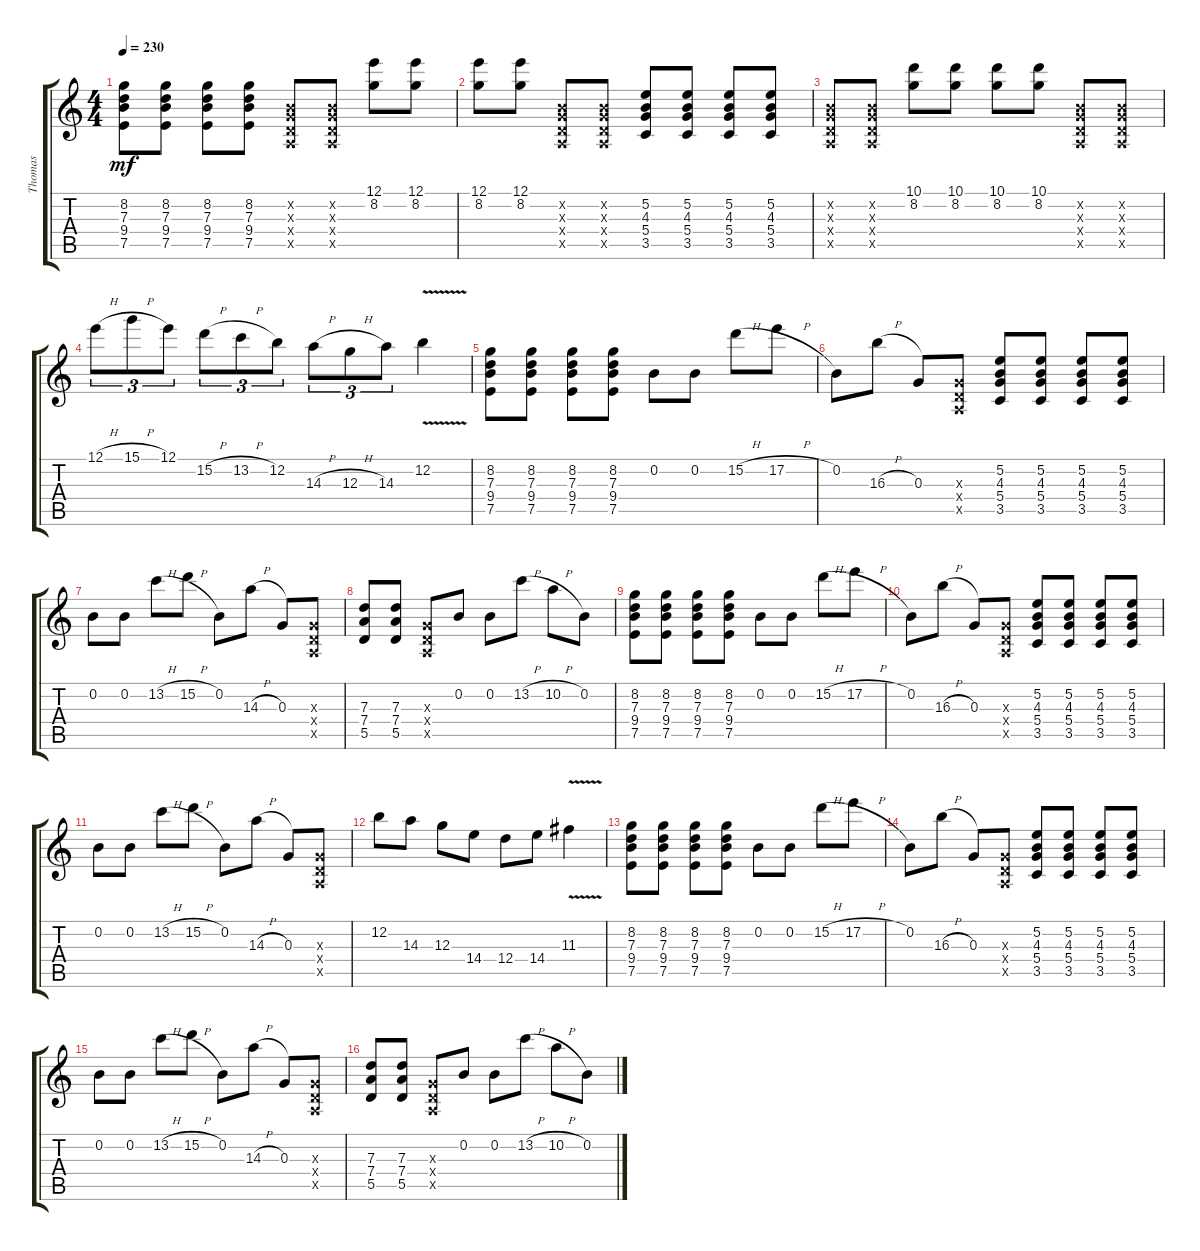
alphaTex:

\track ("Thomas" "Thomas") {instrument distortionguitar}
\staff {score tabs}
\tuning (E4 B3 G3 D3 A2 D2) {hide}
\ts (4 4)
\tempo 230
\clef g2
\ks c
(8.2 7.3 9.4 7.5).8{dy mf} (8.2 7.3 9.4 7.5).8 (8.2 7.3 9.4 7.5).8 (8.2 7.3 9.4 7.5).8 (0.2{x} 0.3{x} 0.4{x} 0.5{x}).8 (0.2{x} 0.3{x} 0.4{x} 0.5{x}).8 (12.1 8.2).8 (12.1 8.2).8 |
(12.1 8.2).8 (12.1 8.2).8 (0.2{x} 0.3{x} 0.4{x} 0.5{x}).8 (0.2{x} 0.3{x} 0.4{x} 0.5{x}).8 (5.2 4.3 5.4 3.5).8 (5.2 4.3 5.4 3.5).8 (5.2 4.3 5.4 3.5).8 (5.2 4.3 5.4 3.5).8 |
(0.2{x} 0.3{x} 0.4{x} 0.5{x}).8 (0.2{x} 0.3{x} 0.4{x} 0.5{x}).8 (10.1 8.2).8 (10.1 8.2).8 (10.1 8.2).8 (10.1 8.2).8 (0.2{x} 0.3{x} 0.4{x} 0.5{x}).8 (0.2{x} 0.3{x} 0.4{x} 0.5{x}).8 |
12.1{h}.8{tu (3 2)} 15.1{h}.8{tu (3 2)} 12.1.8{tu (3 2)} 15.2{h}.8{tu (3 2)} 13.2{h}.8{tu (3 2)} 12.2.8{tu (3 2)} 14.3{h}.8{tu (3 2)} 12.3{h}.8{tu (3 2)} 14.3.8{tu (3 2)} 12.2{v}.4 |
(8.2 7.3 9.4 7.5).8 (8.2 7.3 9.4 7.5).8 (8.2 7.3 9.4 7.5).8 (8.2 7.3 9.4 7.5).8 0.2.8 0.2.8 15.2{h}.8 17.2{h}.8 |
0.2.8 16.3{h}.8 0.3.8 (0.3{x} 0.4{x} 0.5{x}).8 (5.2 4.3 5.4 3.5).8 (5.2 4.3 5.4 3.5).8 (5.2 4.3 5.4 3.5).8 (5.2 4.3 5.4 3.5).8 |
0.2.8 0.2.8 13.2{h}.8 15.2{h}.8 0.2.8 14.3{h}.8 0.3.8 (0.3{x} 0.4{x} 0.5{x}).8 |
(7.3 7.4 5.5).8 (7.3 7.4 5.5).8 (0.3{x} 0.4{x} 0.5{x}).8 0.2.8 0.2.8 13.2{h}.8 10.2{h}.8 0.2.8 |
(8.2 7.3 9.4 7.5).8 (8.2 7.3 9.4 7.5).8 (8.2 7.3 9.4 7.5).8 (8.2 7.3 9.4 7.5).8 0.2.8 0.2.8 15.2{h}.8 17.2{h}.8 |
0.2.8 16.3{h}.8 0.3.8 (0.3{x} 0.4{x} 0.5{x}).8 (5.2 4.3 5.4 3.5).8 (5.2 4.3 5.4 3.5).8 (5.2 4.3 5.4 3.5).8 (5.2 4.3 5.4 3.5).8 |
0.2.8 0.2.8 13.2{h}.8 15.2{h}.8 0.2.8 14.3{h}.8 0.3.8 (0.3{x} 0.4{x} 0.5{x}).8 |
12.2.8 14.3.8 12.3.8 14.4.8 12.4.8 14.4.8 11.3{v}.4 |
(8.2 7.3 9.4 7.5).8 (8.2 7.3 9.4 7.5).8 (8.2 7.3 9.4 7.5).8 (8.2 7.3 9.4 7.5).8 0.2.8 0.2.8 15.2{h}.8 17.2{h}.8 |
0.2.8 16.3{h}.8 0.3.8 (0.3{x} 0.4{x} 0.5{x}).8 (5.2 4.3 5.4 3.5).8 (5.2 4.3 5.4 3.5).8 (5.2 4.3 5.4 3.5).8 (5.2 4.3 5.4 3.5).8 |
0.2.8 0.2.8 13.2{h}.8 15.2{h}.8 0.2.8 14.3{h}.8 0.3.8 (0.3{x} 0.4{x} 0.5{x}).8 |
(7.3 7.4 5.5).8 (7.3 7.4 5.5).8 (0.3{x} 0.4{x} 0.5{x}).8 0.2.8 0.2.8 13.2{h}.8 10.2{h}.8 0.2.8
